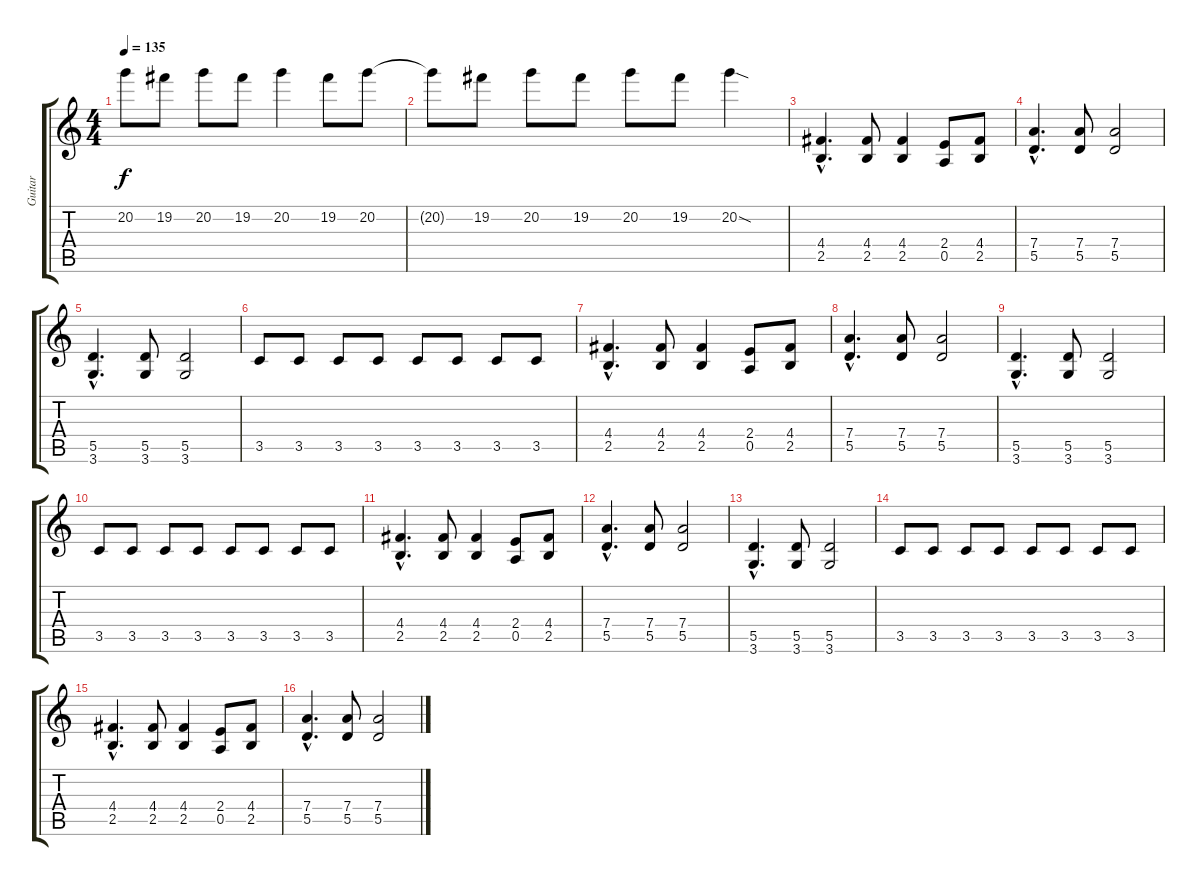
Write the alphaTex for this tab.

\track ("Guitar" "Guitar") {instrument distortionguitar}
\staff {score tabs}
\tuning (E4 B3 G3 D3 A2 E2) {hide}
\ts (4 4)
\tempo 135
\clef g2
\ks c
20.2{t}.8{dy f} 19.2.8 20.2.8 19.2.8 20.2.4 19.2.8 20.2.8 |
20.2{t}.8 19.2.8 20.2.8 19.2.8 20.2.8 19.2.8 20.2{sod}.4 |
(4.4{hac} 2.5{hac}).4{d} (4.4 2.5).8 (4.4 2.5).4 (2.4 0.5).8 (4.4 2.5).8 |
(7.4{hac} 5.5{hac}).4{d} (7.4 5.5).8 (7.4 5.5).2 |
(5.5{hac} 3.6{hac}).4{d} (5.5 3.6).8 (5.5 3.6).2 |
3.5.8 3.5.8 3.5.8 3.5.8 3.5.8 3.5.8 3.5.8 3.5.8 |
(4.4{hac} 2.5{hac}).4{d} (4.4 2.5).8 (4.4 2.5).4 (2.4 0.5).8 (4.4 2.5).8 |
(7.4{hac} 5.5{hac}).4{d} (7.4 5.5).8 (7.4 5.5).2 |
(5.5{hac} 3.6{hac}).4{d} (5.5 3.6).8 (5.5 3.6).2 |
3.5.8 3.5.8 3.5.8 3.5.8 3.5.8 3.5.8 3.5.8 3.5.8 |
(4.4{hac} 2.5{hac}).4{d} (4.4 2.5).8 (4.4 2.5).4 (2.4 0.5).8 (4.4 2.5).8 |
(7.4{hac} 5.5{hac}).4{d} (7.4 5.5).8 (7.4 5.5).2 |
(5.5{hac} 3.6{hac}).4{d} (5.5 3.6).8 (5.5 3.6).2 |
3.5.8 3.5.8 3.5.8 3.5.8 3.5.8 3.5.8 3.5.8 3.5.8 |
(4.4{hac} 2.5{hac}).4{d} (4.4 2.5).8 (4.4 2.5).4 (2.4 0.5).8 (4.4 2.5).8 |
(7.4{hac} 5.5{hac}).4{d} (7.4 5.5).8 (7.4 5.5).2
